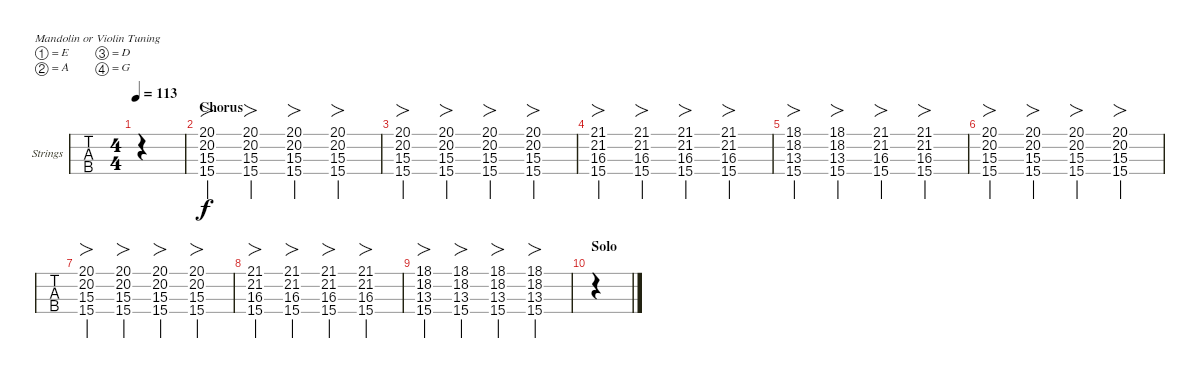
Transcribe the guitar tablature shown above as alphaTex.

\defaultSystemsLayout 4
\bracketExtendMode groupsimilarinstruments
\firstSystemTrackNameOrientation horizontal
\otherSystemsTrackNameOrientation horizontal
\track ("Strings" "Strings") {instrument violin}
\staff {tabs}
\tuning (E5 A4 D4 G3)
\ts (4 4)
\tempo 113
\clef g2
\ks c
|
\section ("" "Chorus")
(20.1 15.3 20.2 15.4).4{fo} (20.1 15.3 20.2 15.4).4{fo} (20.1 15.3 20.2 15.4).4{fo} (20.1 15.3 20.2 15.4).4{fo} |
(20.1 15.3 20.2 15.4).4{fo} (20.1 15.3 20.2 15.4).4{fo} (20.1 15.3 20.2 15.4).4{fo} (20.1 15.3 20.2 15.4).4{fo} |
(21.1 16.3 21.2 15.4).4{fo} (21.1 16.3 21.2 15.4).4{fo} (21.1 16.3 21.2 15.4).4{fo} (21.1 16.3 21.2 15.4).4{fo} |
(18.1 13.3 18.2 15.4).4{fo} (18.1 13.3 18.2 15.4).4{fo} (21.1 16.3 21.2 15.4).4{fo} (21.1 16.3 21.2 15.4).4{fo} |
(20.1 15.3 20.2 15.4).4{fo} (20.1 15.3 20.2 15.4).4{fo} (20.1 15.3 20.2 15.4).4{fo} (20.1 15.3 20.2 15.4).4{fo} |
(20.1 15.3 20.2 15.4).4{fo} (20.1 15.3 20.2 15.4).4{fo} (20.1 15.3 20.2 15.4).4{fo} (20.1 15.3 20.2 15.4).4{fo} |
(21.1 16.3 21.2 15.4).4{fo} (21.1 16.3 21.2 15.4).4{fo} (21.1 16.3 21.2 15.4).4{fo} (21.1 16.3 21.2 15.4).4{fo} |
(18.1 13.3 18.2 15.4).4{fo} (18.1 13.3 18.2 15.4).4{fo} (18.1 13.3 18.2 15.4).4{fo} (18.1 13.3 18.2 15.4).4{fo} |
\section ("" "Solo")
